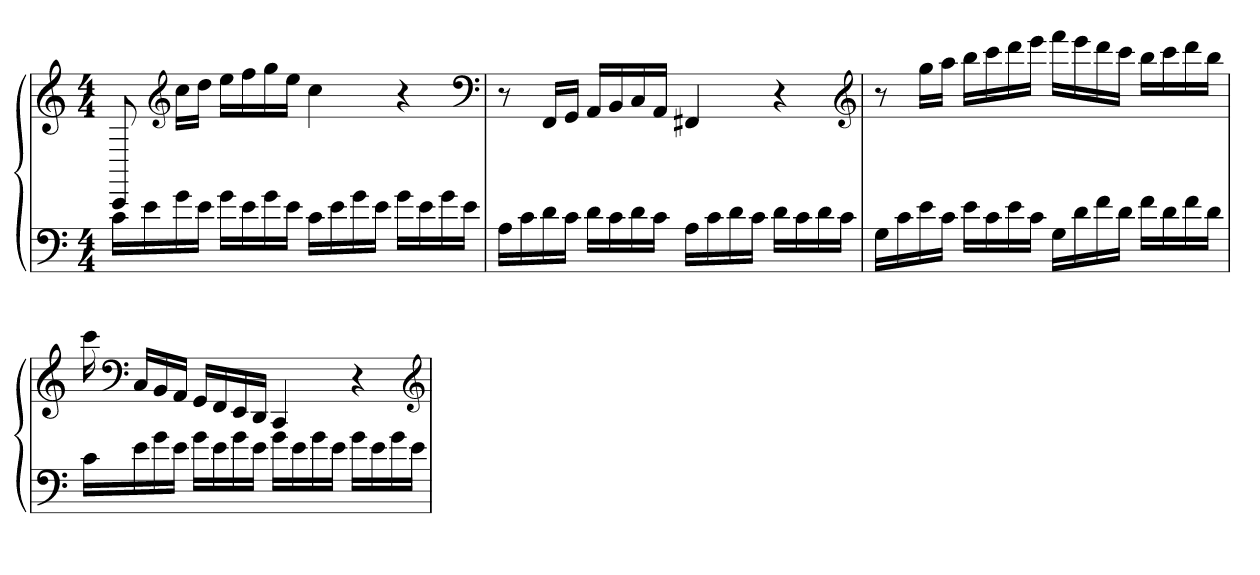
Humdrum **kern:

**kern	**kern
*part1	*part1
*staff2	*staff1
*clefF4	*clefG2
*k[]	*k[]
*C:	*C:
*M4/4	*M4/4
=	=
16cLL	8CC
16e	.
*	*clefG2
16g	16ccLL
16eJJ	16ddJJ
16gLL	16eeLL
16e	16ff
16g	16gg
16eJJ	16eeJJ
16cLL	4cc
16e	.
16g	.
16eJJ	.
16gLL	4r
16e	.
16g	.
16eJJ	.
*	*clefF4
=	=
16ALL	8r
16c	.
16d	16FFLL
16cJJ	16GGJJ
16dLL	16AALL
16c	16BB
16d	16C
16cJJ	16AAJJ
16ALL	4FF#X
16c	.
16d	.
16cJJ	.
16dLL	4r
16c	.
16d	.
16cJJ	.
*	*clefG2
=	=
16GLL	8r
16c	.
16e	16ggLL
16cJJ	16aaJJ
16eLL	16bbLL
16c	16ccc
16e	16ddd
16cJJ	16eeeJJ
16GLL	16fffLL
16d	16eee
16f	16ddd
16dJJ	16cccJJ
16fLL	16bbLL
16d	16ccc
16f	16ddd
16dJJ	16bbJJ
=	=
16cLL	16ccc
*	*clefF4
16e	16CLL
16g	16BB
16eJJ	16AAJJ
16gLL	16GGLL
16e	16FF
16g	16EE
16eJJ	16DDJJ
16gLL	4CC
16e	.
16g	.
16eJJ	.
16gLL	4r
16e	.
16g	.
16eJJ	.
*	*clefG2
=	=
*-	*-
